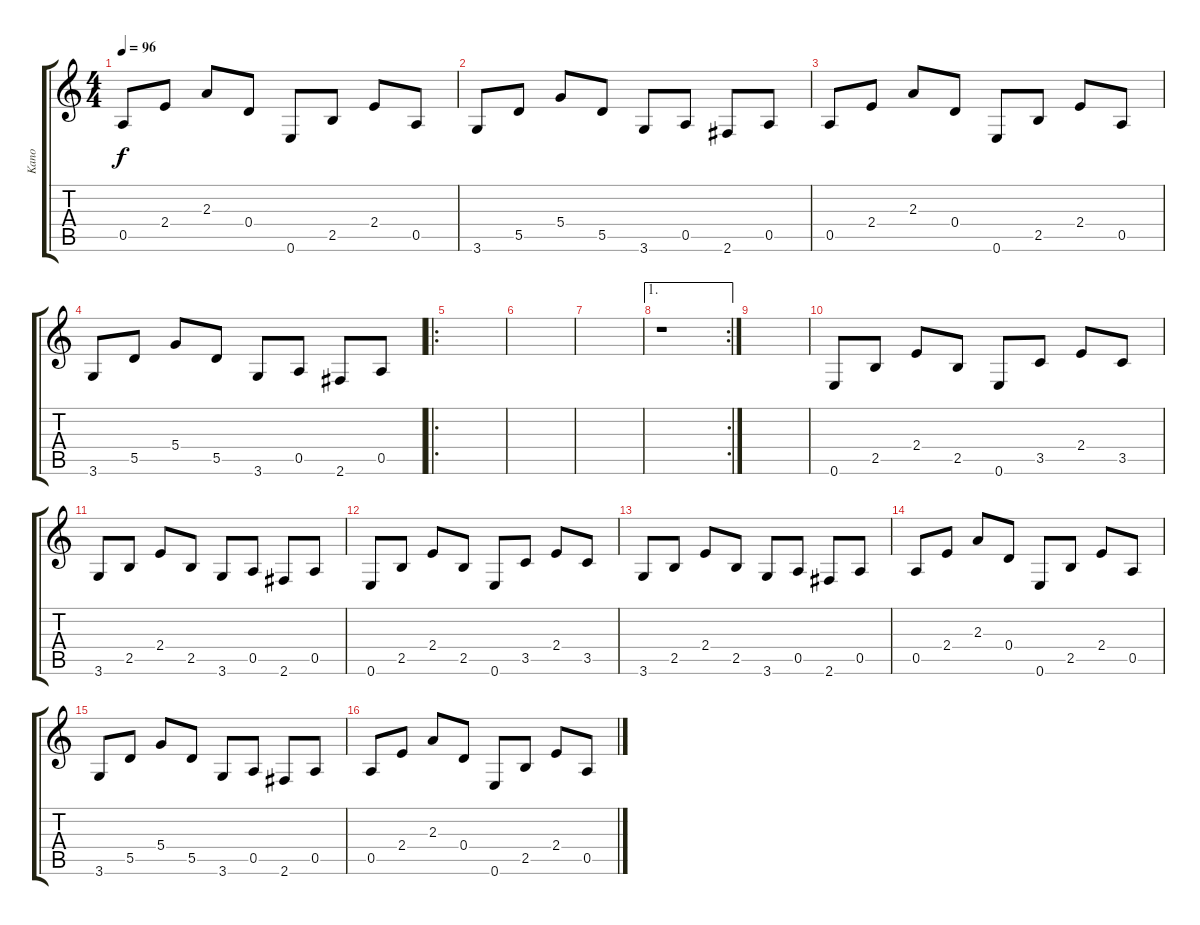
\track ("Kano" "Kano") {instrument electricguitarjazz}
\staff {score tabs}
\tuning (E4 B3 G3 D3 A2 E2) {hide}
\ts (4 4)
\tempo 96
\clef g2
\ks c
0.5.8{dy f} 2.4.8 2.3.8 0.4.8 0.6.8 2.5.8 2.4.8 0.5.8 |
3.6.8 5.5.8 5.4.8 5.5.8 3.6.8 0.5.8 2.6.8 0.5.8 |
0.5.8 2.4.8 2.3.8 0.4.8 0.6.8 2.5.8 2.4.8 0.5.8 |
3.6.8 5.5.8 5.4.8 5.5.8 3.6.8 0.5.8 2.6.8 0.5.8 |
\ro
|
|
|
\ae 1
\rc 2
r.1 |
|
0.6.8 2.5.8 2.4.8 2.5.8 0.6.8 3.5.8 2.4.8 3.5.8 |
3.6.8 2.5.8 2.4.8 2.5.8 3.6.8 0.5.8 2.6.8 0.5.8 |
0.6.8 2.5.8 2.4.8 2.5.8 0.6.8 3.5.8 2.4.8 3.5.8 |
3.6.8 2.5.8 2.4.8 2.5.8 3.6.8 0.5.8 2.6.8 0.5.8 |
0.5.8 2.4.8 2.3.8 0.4.8 0.6.8 2.5.8 2.4.8 0.5.8 |
3.6.8 5.5.8 5.4.8 5.5.8 3.6.8 0.5.8 2.6.8 0.5.8 |
0.5.8 2.4.8 2.3.8 0.4.8 0.6.8 2.5.8 2.4.8 0.5.8
